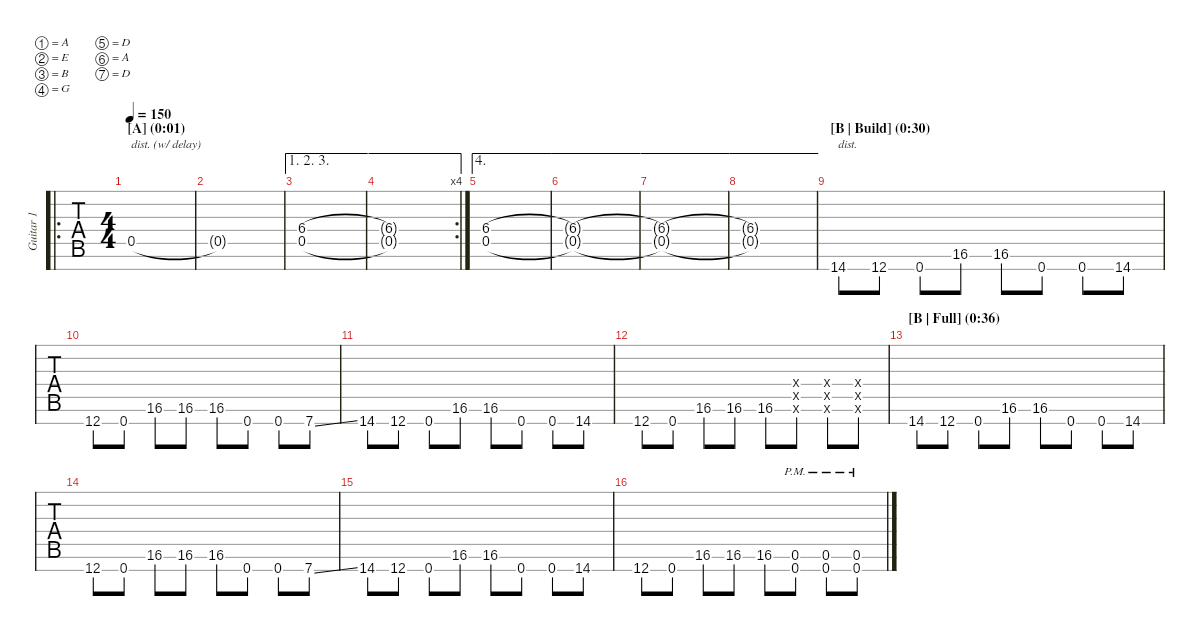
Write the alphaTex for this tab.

\defaultSystemsLayout 2
\hideDynamics
\bracketExtendMode nobrackets
\multiTrackTrackNamePolicy allsystems
\firstSystemTrackNameMode fullname
\otherSystemsTrackNameMode fullname
\otherSystemsTrackNameOrientation horizontal
\track ("Guitar 1" "Gtr. 1") {instrument overdrivenguitar}
\staff {tabs}
\tuning (A3 E3 B2 G2 D2 A1 D1)
\ro
\ts (4 4)
\section ("" "[A] (0:01)")
\scale
0.999358
\tempo 150
\accidentals auto
\clef g2
\ottava regular
\simile none
\ks c
0.5.1{txt "dist. (w/ delay)" dy mf instrument overdrivenguitar} |
\scale
1.00333 0.5{t}.1 |
\ae (1 2 3)
\scale
1.00077 (0.5 6.4{acc #}).1 |
\ae (1 2 3)
\rc 4
\scale
0.996541 (0.5{t} 6.4{t acc #}).1 |
\ae 4
(6.4{acc #} 0.5).1 |
\ae 4
\scale
1.00269 (0.5{t} 6.4{t acc #}).1 |
\ae 4
\scale
1.00155 (0.5{t} 6.4{t acc #}).1 |
\ae 4
\scale
0.99576 (0.5{t} 6.4{t acc #}).1 |
\section ("" "[B | Build] (0:30)")
14.7.8{txt "dist." instrument overdrivenguitar} 12.7.8 0.7.8 16.6{acc #}.8 16.6{acc #}.8 0.7.8 0.7.8 14.7.8 |
12.7.8 0.7.8 16.6{acc #}.8 16.6{acc #}.8 16.6{acc #}.8 0.7.8 0.7.8 7.7{ss}.8 |
\scale
1.00155 14.7.8 12.7.8 0.7.8 16.6{acc #}.8 16.6{acc #}.8 0.7.8 0.7.8 14.7.8 |
\scale
0.998452 12.7.8 0.7.8 16.6{acc #}.8 16.6{acc #}.8 16.6{acc #}.8 (0.6{x} 0.5{x} 0.4{x}).8 (0.4{x} 0.5{x} 0.6{x}).8 (0.6{x} 0.5{x} 0.4{x}).8 |
\section ("" "[B | Full] (0:36)")
14.7.8 12.7.8 0.7.8 16.6{acc #}.8 16.6{acc #}.8 0.7.8 0.7.8 14.7.8 |
\scale
1.00269 12.7.8 0.7.8 16.6{acc #}.8 16.6{acc #}.8 16.6{acc #}.8 0.7.8 0.7.8 7.7{ss}.8 |
14.7.8 12.7.8 0.7.8 16.6{acc #}.8 16.6{acc #}.8 0.7.8 0.7.8 14.7.8 |
\scale
0.997308 12.7.8 0.7.8 16.6{acc #}.8 16.6{acc #}.8 16.6{acc #}.8 (0.7{pm} 0.6{pm}).8 (0.7{pm} 0.6{pm}).8 (0.7{pm} 0.6{pm}).8
